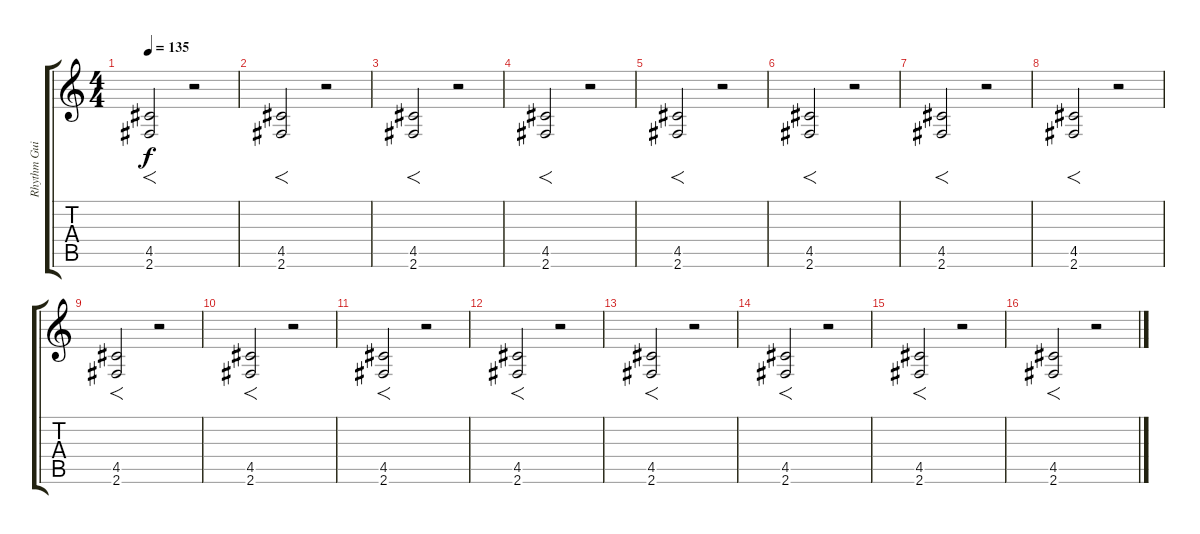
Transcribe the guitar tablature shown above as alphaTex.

\track ("Rhythm Guitar 1" "Rhythm Gui") {instrument distortionguitar}
\staff {score tabs}
\tuning (E4 B3 G3 D3 A2 E2) {hide}
\ts (4 4)
\tempo 135
\clef g2
\ks c
(4.5 2.6).2{f dy f} r.2 |
(4.5 2.6).2{f} r.2 |
(4.5 2.6).2{f} r.2 |
(4.5 2.6).2{f} r.2 |
(4.5 2.6).2{f} r.2 |
(4.5 2.6).2{f} r.2 |
(4.5 2.6).2{f} r.2 |
(4.5 2.6).2{f} r.2 |
(4.5 2.6).2{f} r.2 |
(4.5 2.6).2{f} r.2 |
(4.5 2.6).2{f} r.2 |
(4.5 2.6).2{f} r.2 |
(4.5 2.6).2{f} r.2 |
(4.5 2.6).2{f} r.2 |
(4.5 2.6).2{f} r.2 |
(4.5 2.6).2{f} r.2
